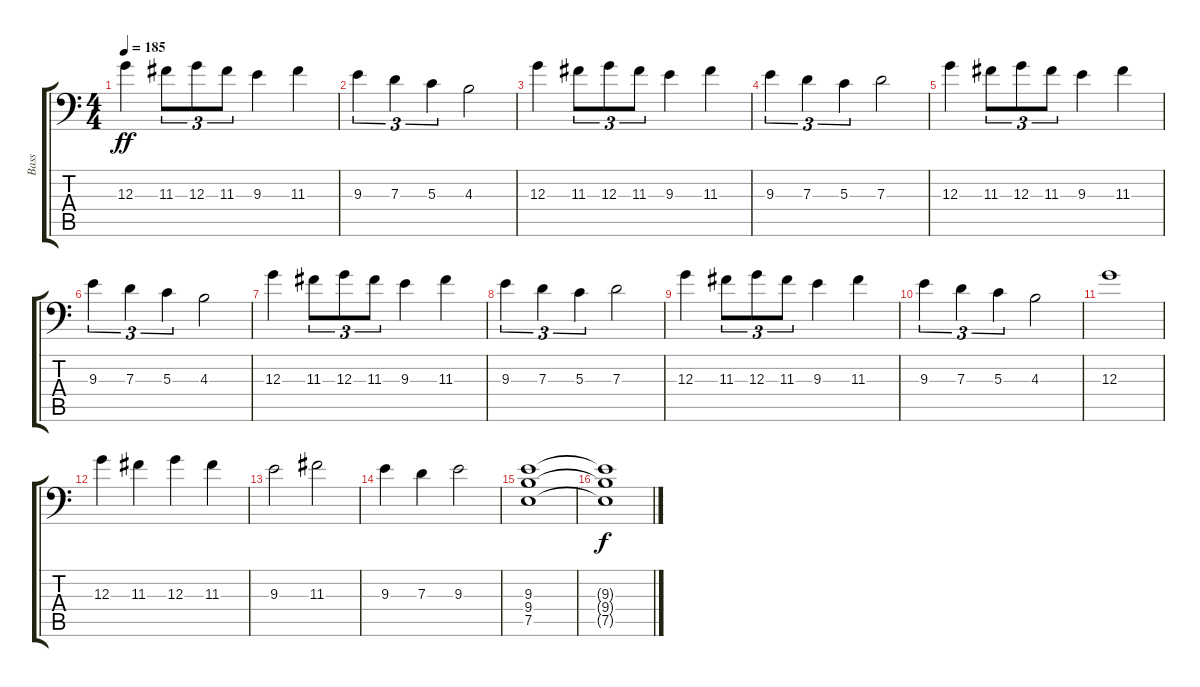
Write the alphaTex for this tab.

\track ("Bass" "Bass") {instrument electricbassfinger}
\staff {score tabs}
\tuning (E3 B2 G2 D2 A1 E1) {hide}
\ts (4 4)
\tempo 185
\clef f4
\ks c
12.3.4{dy ff} 11.3.8{tu (3 2)} 12.3.8{tu (3 2)} 11.3.8{tu (3 2)} 9.3.4 11.3.4 |
9.3.4{tu (3 2)} 7.3.4{tu (3 2)} 5.3.4{tu (3 2)} 4.3.2 |
12.3.4 11.3.8{tu (3 2)} 12.3.8{tu (3 2)} 11.3.8{tu (3 2)} 9.3.4 11.3.4 |
9.3.4{tu (3 2)} 7.3.4{tu (3 2)} 5.3.4{tu (3 2)} 7.3.2 |
12.3.4 11.3.8{tu (3 2)} 12.3.8{tu (3 2)} 11.3.8{tu (3 2)} 9.3.4 11.3.4 |
9.3.4{tu (3 2)} 7.3.4{tu (3 2)} 5.3.4{tu (3 2)} 4.3.2 |
12.3.4 11.3.8{tu (3 2)} 12.3.8{tu (3 2)} 11.3.8{tu (3 2)} 9.3.4 11.3.4 |
9.3.4{tu (3 2)} 7.3.4{tu (3 2)} 5.3.4{tu (3 2)} 7.3.2 |
12.3.4 11.3.8{tu (3 2)} 12.3.8{tu (3 2)} 11.3.8{tu (3 2)} 9.3.4 11.3.4 |
9.3.4{tu (3 2)} 7.3.4{tu (3 2)} 5.3.4{tu (3 2)} 4.3.2 |
12.3.1 |
12.3.4 11.3.4 12.3.4 11.3.4 |
9.3.2 11.3.2 |
9.3.4 7.3.4 9.3.2 |
(9.3 9.4 7.5).1 |
(9.3{t} 9.4{t} 7.5{t}).1{dy f}
